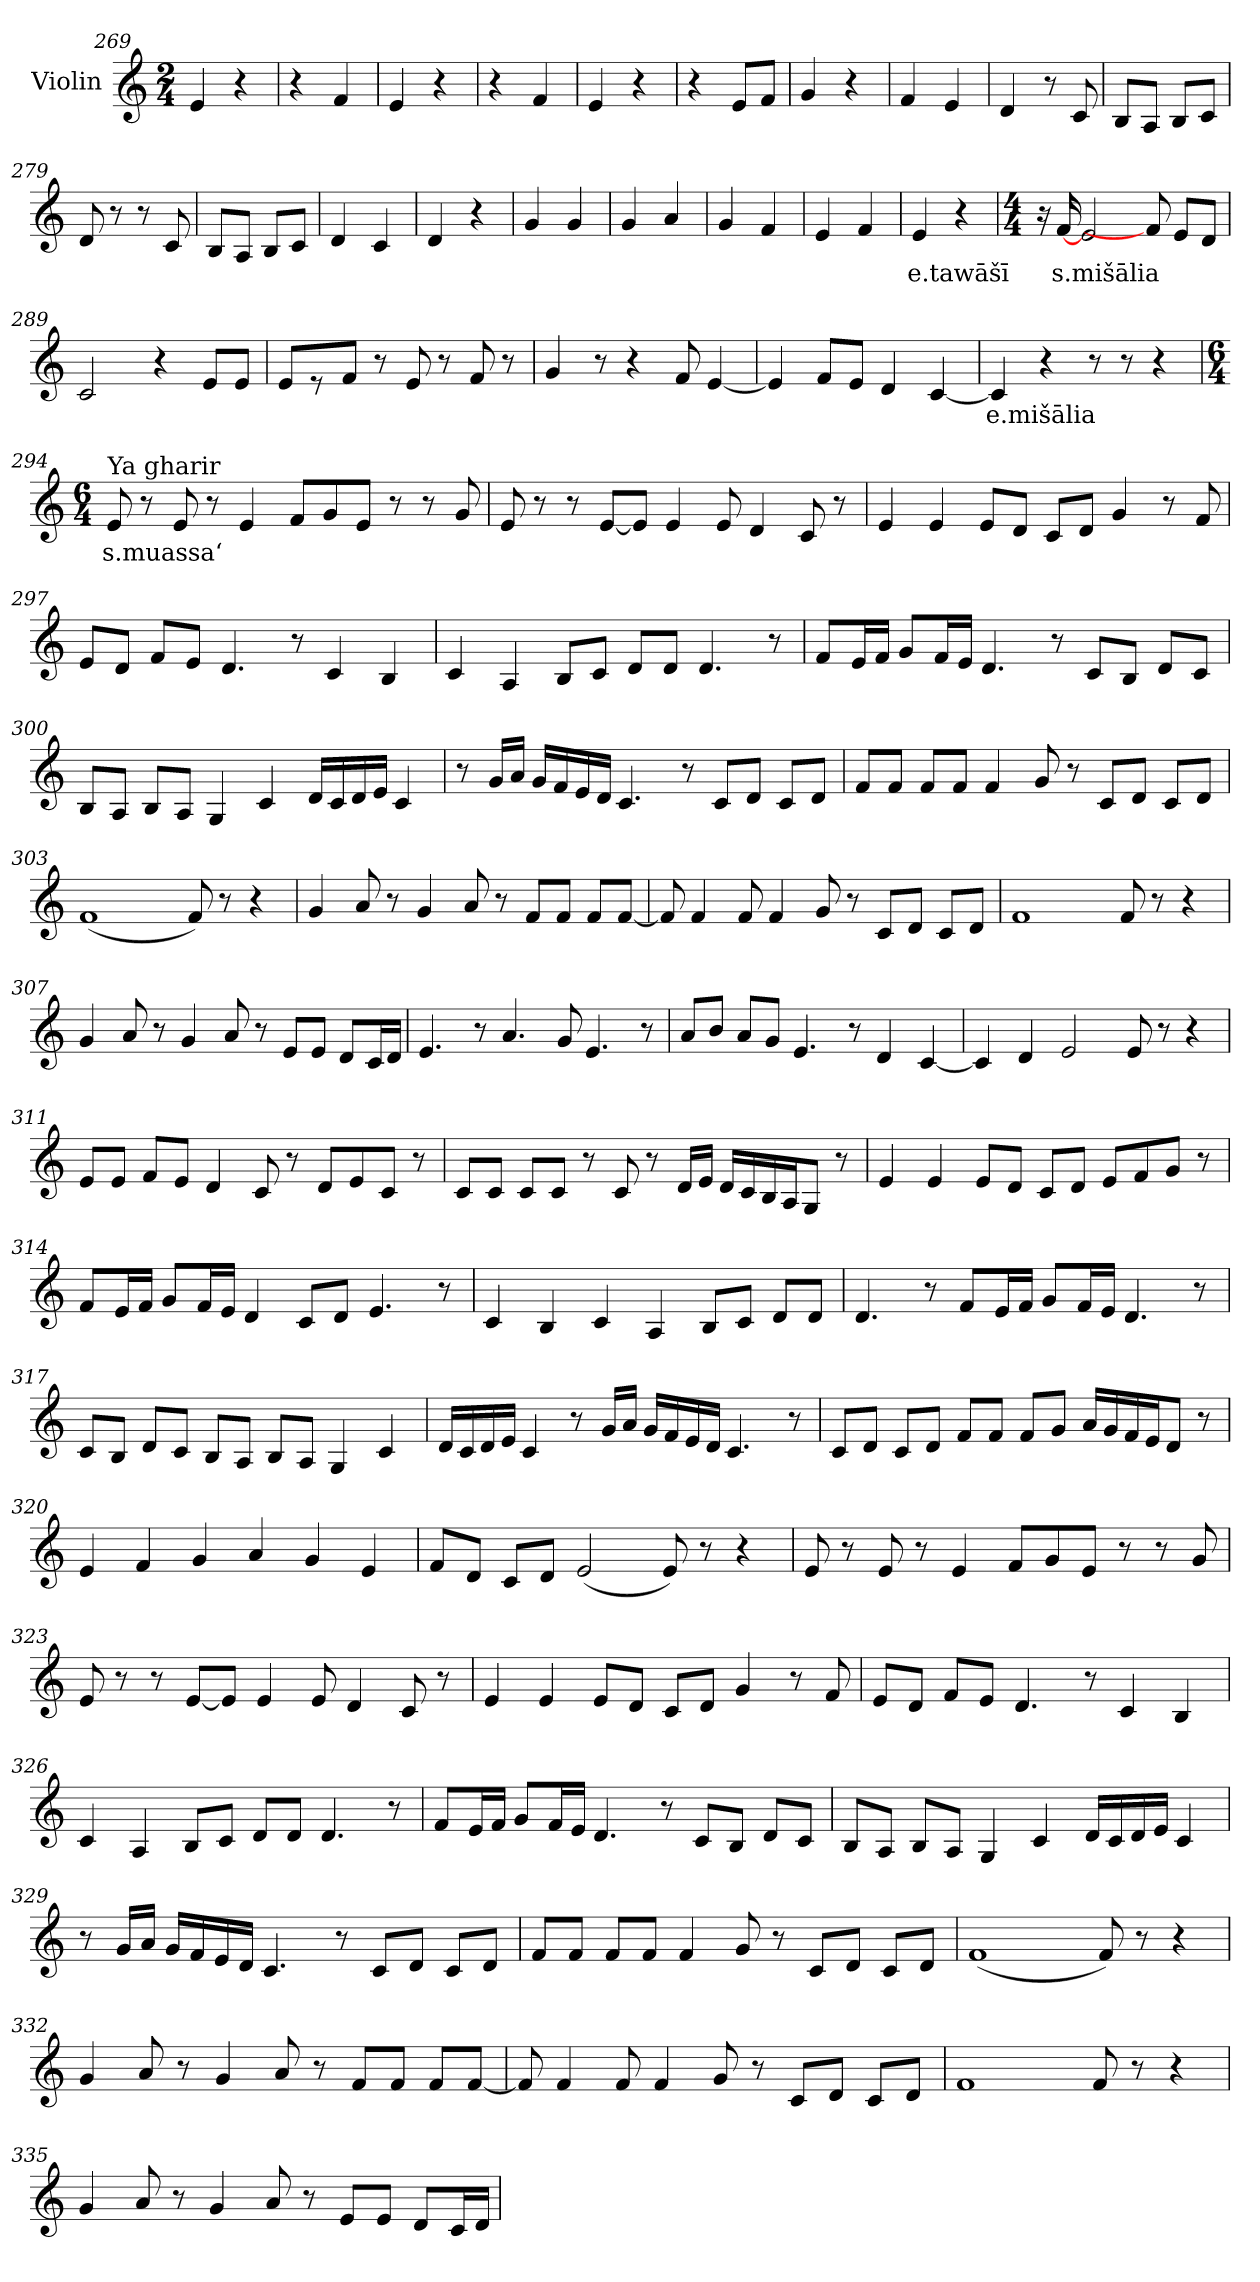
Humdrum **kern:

**kern	**text
*part1	*part1
*staff1	*staff1
*I"Violin	*
*clefG2	*
*k[]	*
*M2/4	*
=269	=269
4e/	.
4r	.
=270	=270
4r	.
4f/	.
!!LO:LB:g=z
=271	=271
4e/	.
4r	.
=272	=272
4r	.
4f/	.
=273	=273
4e/	.
4r	.
=274	=274
4r	.
8e/L	.
8f/J	.
=275	=275
4g/	.
4r	.
=276	=276
4f/	.
4e/	.
=277	=277
4d/	.
8r	.
8c/	.
=278	=278
8B/L	.
8A/J	.
8B/L	.
8c/J	.
=279	=279
8d/	.
8r	.
8r	.
8c/	.
!!LO:PB:g=z
=280	=280
8B/L	.
8A/J	.
8B/L	.
8c/J	.
=281	=281
4d/	.
4c/	.
=282	=282
4d/	.
4r	.
=283	=283
4g/	.
4g/	.
=284	=284
4g/	.
4a/	.
=285	=285
4g/	.
4f/	.
=286	=286
4e/	.
4f/	.
=287	=287
!	!LO:LY:b
4e/	e.tawāšī
4r	.
=288	=288
*M4/4	*
16r	.
!	!LO:LY:b
[16f/	s.mišālia
2e/	.
8f/]	.
8e/L	.
8d/J	.
!!LO:LB:g=z
=289	=289
2c/	.
4r	.
8e/L	.
8e/J	.
=290	=290
8e/L	.
8r	.
8f/J	.
8r	.
8e/	.
8r	.
8f/	.
8r	.
=291	=291
4g/	.
8r	.
4r	.
8f/	.
[4e/	.
=292	=292
4e/]	.
8f/L	.
8e/J	.
4d/	.
[4c/	.
=293	=293
!	!LO:LY:b
4c/]	e.mišālia
4r	.
8r	.
8r	.
4r	.
!!LO:LB:g=z
=294	=294
*M6/4	*
!LO:TX:a:t=Ya gharir	!
!	!LO:LY:b
8e/	s.muassa‘
8r	.
8e/	.
8r	.
4e/	.
8f/L	.
8g/	.
8e/J	.
8r	.
8r	.
8g/	.
=295	=295
8e/	.
8r	.
8r	.
[8e/L	.
8e/J]	.
4e/	.
8e/	.
4d/	.
8c/	.
8r	.
=296	=296
4e/	.
4e/	.
8e/L	.
8d/J	.
8c/L	.
8d/J	.
4g/	.
8r	.
8f/	.
!!LO:LB:g=z
=297	=297
8e/L	.
8d/J	.
8f/L	.
8e/J	.
4.d/	.
8r	.
4c/	.
4B/	.
=298	=298
4c/	.
4A/	.
8B/L	.
8c/J	.
8d/L	.
8d/J	.
4.d/	.
8r	.
=299	=299
8f/L	.
16e/L	.
16f/JJ	.
8g/L	.
16f/L	.
16e/JJ	.
4.d/	.
8r	.
8c/L	.
8B/J	.
8d/L	.
8c/J	.
!!LO:LB:g=z
=300	=300
8B/L	.
8A/J	.
8B/L	.
8A/J	.
4G/	.
4c/	.
16d/LL	.
16c/	.
16d/	.
16e/JJ	.
4c/	.
=301	=301
8r	.
16g/LL	.
16a/JJ	.
16g/LL	.
16f/	.
16e/	.
16d/JJ	.
4.c/	.
8r	.
8c/L	.
8d/J	.
8c/L	.
8d/J	.
=302	=302
8f/L	.
8f/J	.
8f/L	.
8f/J	.
4f/	.
8g/	.
8r	.
8c/L	.
8d/J	.
8c/L	.
8d/J	.
!!LO:LB:g=z
=303	=303
(<1f	.
8f/)	.
8r	.
4r	.
=304	=304
4g/	.
8a/	.
8r	.
4g/	.
8a/	.
8r	.
8f/L	.
8f/J	.
8f/L	.
[8f/J	.
=305	=305
8f/]	.
4f/	.
8f/	.
4f/	.
8g/	.
8r	.
8c/L	.
8d/J	.
8c/L	.
8d/J	.
=306	=306
1f	.
8f/	.
8r	.
4r	.
!!LO:LB:g=z
=307	=307
4g/	.
8a/	.
8r	.
4g/	.
8a/	.
8r	.
8e/L	.
8e/J	.
8d/L	.
16c/L	.
16d/JJ	.
=308	=308
4.e/	.
8r	.
4.a/	.
8g/	.
4.e/	.
8r	.
=309	=309
8a/L	.
8b/J	.
8a/L	.
8g/J	.
4.e/	.
8r	.
4d/	.
[4c/	.
!!LO:LB:g=z
=310	=310
4c/]	.
4d/	.
2e/	.
8e/	.
8r	.
4r	.
!!LO:PB:g=z
=311	=311
8e/L	.
8e/J	.
8f/L	.
8e/J	.
4d/	.
8c/	.
8r	.
8d/L	.
8e/	.
8c/J	.
8r	.
=312	=312
8c/L	.
8c/J	.
8c/L	.
8c/J	.
8r	.
8c/	.
8r	.
16d/LL	.
16e/JJ	.
16d/LL	.
16c/	.
16B/	.
16A/J	.
8G/J	.
8r	.
=313	=313
4e/	.
4e/	.
8e/L	.
8d/J	.
8c/L	.
8d/J	.
8e/L	.
8f/	.
8g/J	.
8r	.
!!LO:LB:g=z
=314	=314
8f/L	.
16e/L	.
16f/JJ	.
8g/L	.
16f/L	.
16e/JJ	.
4d/	.
8c/L	.
8d/J	.
4.e/	.
8r	.
=315	=315
4c/	.
4B/	.
4c/	.
4A/	.
8B/L	.
8c/J	.
8d/L	.
8d/J	.
=316	=316
4.d/	.
8r	.
8f/L	.
16e/L	.
16f/JJ	.
8g/L	.
16f/L	.
16e/JJ	.
4.d/	.
8r	.
!!LO:LB:g=z
=317	=317
8c/L	.
8B/J	.
8d/L	.
8c/J	.
8B/L	.
8A/J	.
8B/L	.
8A/J	.
4G/	.
4c/	.
=318	=318
16d/LL	.
16c/	.
16d/	.
16e/JJ	.
4c/	.
8r	.
16g/LL	.
16a/JJ	.
16g/LL	.
16f/	.
16e/	.
16d/JJ	.
4.c/	.
8r	.
!!LO:LB:g=z
=319	=319
8c/L	.
8d/J	.
8c/L	.
8d/J	.
8f/L	.
8f/J	.
8f/L	.
8g/J	.
16a/LL	.
16g/	.
16f/	.
16e/J	.
8d/J	.
8r	.
!!LO:LB:g=z
=320	=320
4e/	.
4f/	.
4g/	.
4a/	.
4g/	.
4e/	.
=321	=321
8f/L	.
8d/J	.
8c/L	.
8d/J	.
(<2e/	.
8e/)	.
8r	.
4r	.
=322	=322
8e/	.
8r	.
8e/	.
8r	.
4e/	.
8f/L	.
8g/	.
8e/J	.
8r	.
8r	.
8g/	.
!!LO:LB:g=z
=323	=323
8e/	.
8r	.
8r	.
[8e/L	.
8e/J]	.
4e/	.
8e/	.
4d/	.
8c/	.
8r	.
=324	=324
4e/	.
4e/	.
8e/L	.
8d/J	.
8c/L	.
8d/J	.
4g/	.
8r	.
8f/	.
!!LO:LB:g=z
=325	=325
8e/L	.
8d/J	.
8f/L	.
8e/J	.
4.d/	.
8r	.
4c/	.
4B/	.
=326	=326
4c/	.
4A/	.
8B/L	.
8c/J	.
8d/L	.
8d/J	.
4.d/	.
8r	.
=327	=327
8f/L	.
16e/L	.
16f/JJ	.
8g/L	.
16f/L	.
16e/JJ	.
4.d/	.
8r	.
8c/L	.
8B/J	.
8d/L	.
8c/J	.
!!LO:LB:g=z
=328	=328
8B/L	.
8A/J	.
8B/L	.
8A/J	.
4G/	.
4c/	.
16d/LL	.
16c/	.
16d/	.
16e/JJ	.
4c/	.
=329	=329
8r	.
16g/LL	.
16a/JJ	.
16g/LL	.
16f/	.
16e/	.
16d/JJ	.
4.c/	.
8r	.
8c/L	.
8d/J	.
8c/L	.
8d/J	.
=330	=330
8f/L	.
8f/J	.
8f/L	.
8f/J	.
4f/	.
8g/	.
8r	.
8c/L	.
8d/J	.
8c/L	.
8d/J	.
!!LO:PB:g=z
=331	=331
(<1f	.
8f/)	.
8r	.
4r	.
=332	=332
4g/	.
8a/	.
8r	.
4g/	.
8a/	.
8r	.
8f/L	.
8f/J	.
8f/L	.
[8f/J	.
=333	=333
8f/]	.
4f/	.
8f/	.
4f/	.
8g/	.
8r	.
8c/L	.
8d/J	.
8c/L	.
8d/J	.
=334	=334
1f	.
8f/	.
8r	.
4r	.
!!LO:PB:g=z
=335	=335
4g/	.
8a/	.
8r	.
4g/	.
8a/	.
8r	.
8e/L	.
8e/J	.
8d/L	.
16c/L	.
16d/JJ	.
=	=
*-	*-
